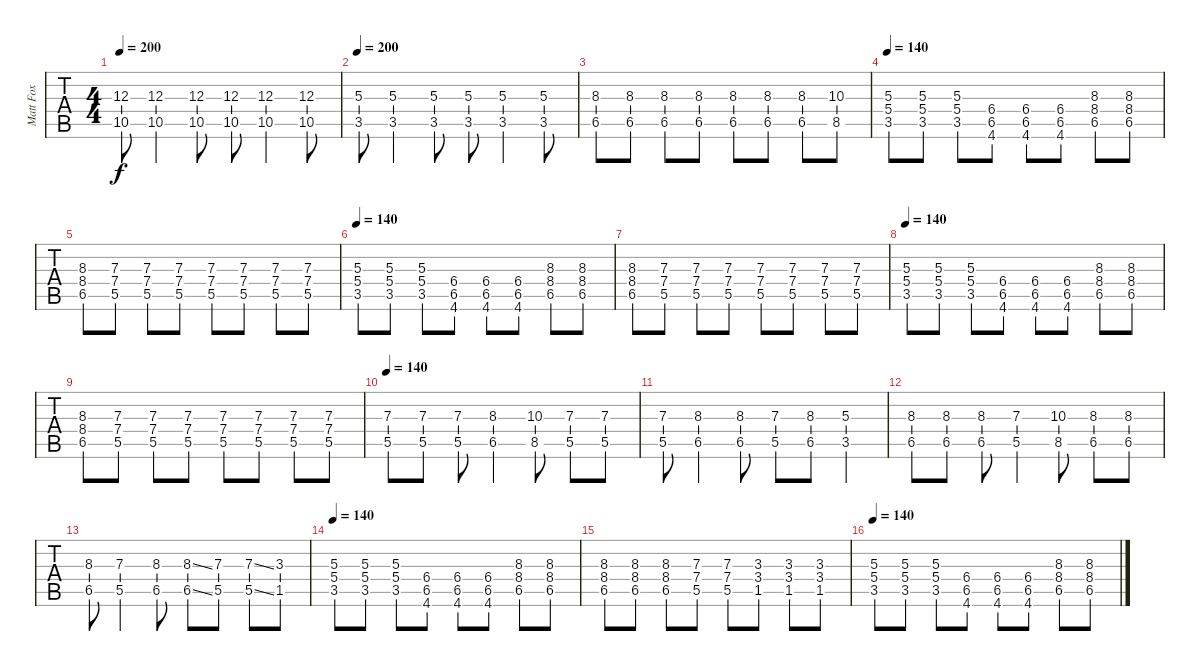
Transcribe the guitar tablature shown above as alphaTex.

\track ("Matt Fox" "Matt Fox") {instrument distortionguitar}
\staff {tabs}
\tuning (E4 B3 G3 D3 A2 E2) {hide}
\ts (4 4)
\tempo 200
\clef g2
\ks c
(12.3 10.5).8{dy f} (12.3 10.5).4 (12.3 10.5).8 (12.3 10.5).8 (12.3 10.5).4 (12.3 10.5).8 |
\tempo 200
(5.3 3.5).8 (5.3 3.5).4 (5.3 3.5).8 (5.3 3.5).8 (5.3 3.5).4 (5.3 3.5).8 |
(8.3 6.5).8 (8.3 6.5).8 (8.3 6.5).8 (8.3 6.5).8 (8.3 6.5).8 (8.3 6.5).8 (8.3 6.5).8 (10.3 8.5).8 |
\tempo 140
(5.3 5.4 3.5).8{instrument electricguitarmuted} (5.3 5.4 3.5).8 (5.3 5.4 3.5).8 (6.4 6.5 4.6).8 (6.4 6.5 4.6).8 (6.4 6.5 4.6).8 (8.3 8.4 6.5).8 (8.3 8.4 6.5).8 |
(8.3 8.4 6.5).8 (7.3 7.4 5.5).8 (7.3 7.4 5.5).8 (7.3 7.4 5.5).8 (7.3 7.4 5.5).8 (7.3 7.4 5.5).8 (7.3 7.4 5.5).8 (7.3 7.4 5.5).8 |
\tempo 140
(5.3 5.4 3.5).8{instrument electricguitarmuted} (5.3 5.4 3.5).8 (5.3 5.4 3.5).8 (6.4 6.5 4.6).8 (6.4 6.5 4.6).8 (6.4 6.5 4.6).8 (8.3 8.4 6.5).8 (8.3 8.4 6.5).8 |
(8.3 8.4 6.5).8 (7.3 7.4 5.5).8 (7.3 7.4 5.5).8 (7.3 7.4 5.5).8 (7.3 7.4 5.5).8 (7.3 7.4 5.5).8 (7.3 7.4 5.5).8 (7.3 7.4 5.5).8 |
\tempo 140
(5.3 5.4 3.5).8{instrument electricguitarmuted} (5.3 5.4 3.5).8 (5.3 5.4 3.5).8 (6.4 6.5 4.6).8 (6.4 6.5 4.6).8 (6.4 6.5 4.6).8 (8.3 8.4 6.5).8 (8.3 8.4 6.5).8 |
(8.3 8.4 6.5).8 (7.3 7.4 5.5).8 (7.3 7.4 5.5).8 (7.3 7.4 5.5).8 (7.3 7.4 5.5).8 (7.3 7.4 5.5).8 (7.3 7.4 5.5).8 (7.3 7.4 5.5).8 |
\tempo 140
(7.3 5.5).8{instrument distortionguitar} (7.3 5.5).8 (7.3 5.5).8 (8.3 6.5).4 (10.3 8.5).8 (7.3 5.5).8 (7.3 5.5).8 |
(7.3 5.5).8 (8.3 6.5).4 (8.3 6.5).8 (7.3 5.5).8 (8.3 6.5).8 (5.3 3.5).4 |
(8.3 6.5).8 (8.3 6.5).8 (8.3 6.5).8 (7.3 5.5).4 (10.3 8.5).8 (8.3 6.5).8 (8.3 6.5).8 |
(8.3 6.5).8 (7.3 5.5).4 (8.3 6.5).8 (8.3{ss} 6.5{ss}).8 (7.3 5.5).8 (7.3{ss} 5.5{ss}).8 (3.3 1.5).8 |
\tempo 140
(5.3 5.4 3.5).8 (5.3 5.4 3.5).8 (5.3 5.4 3.5).8 (6.4 6.5 4.6).8 (6.4 6.5 4.6).8 (6.4 6.5 4.6).8 (8.3 8.4 6.5).8 (8.3 8.4 6.5).8 |
(8.3 8.4 6.5).8 (8.3 8.4 6.5).8 (8.3 8.4 6.5).8 (7.3 7.4 5.5).8 (7.3 7.4 5.5).8 (3.3 3.4 1.5).8 (3.3 3.4 1.5).8 (3.3 3.4 1.5).8 |
\tempo 140
(5.3 5.4 3.5).8 (5.3 5.4 3.5).8 (5.3 5.4 3.5).8 (6.4 6.5 4.6).8 (6.4 6.5 4.6).8 (6.4 6.5 4.6).8 (8.3 8.4 6.5).8 (8.3 8.4 6.5).8
